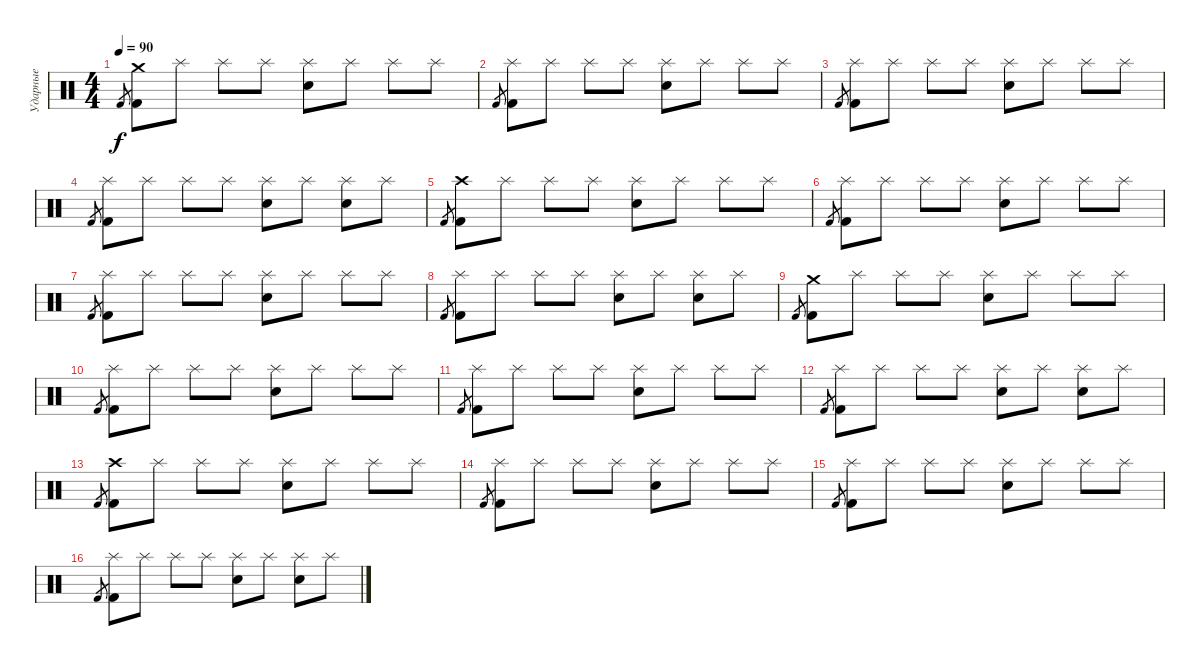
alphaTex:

\track ("Ударные" "Ударные") {instrument percussion}
\staff {score}
\articulation defaults
\ts (4 4)
\tempo 90
\clef neutral
\ks c "Kick (hit) 2".8{gr dy f}
("Crash medium (hit)" "Kick (hit) 2").8 "Splash (hit)".8 "Splash (hit)".8 "Splash (hit)".8 ("Splash (hit)" "Electric Snare (hit)").8 "Splash (hit)".8 "Splash (hit)".8 "Splash (hit)".8 |
"Kick (hit) 2".8{gr} ("Splash (hit)" "Kick (hit) 2").8 "Splash (hit)".8 "Splash (hit)".8 "Splash (hit)".8 ("Splash (hit)" "Electric Snare (hit)").8 "Splash (hit)".8 "Splash (hit)".8 "Splash (hit)".8 |
"Kick (hit) 2".8{gr} ("Splash (hit)" "Kick (hit) 2").8 "Splash (hit)".8 "Splash (hit)".8 "Splash (hit)".8 ("Splash (hit)" "Electric Snare (hit)").8 "Splash (hit)".8 "Splash (hit)".8 "Splash (hit)".8 |
"Kick (hit) 2".8{gr} ("Splash (hit)" "Kick (hit) 2").8 "Splash (hit)".8 "Splash (hit)".8 "Splash (hit)".8 ("Splash (hit)" "Electric Snare (hit)").8 "Splash (hit)".8 ("Splash (hit)" "Electric Snare (hit)").8 "Splash (hit)".8 |
"Kick (hit) 2".8{gr} ("Crash high (hit)" "Kick (hit) 2").8 "Splash (hit)".8 "Splash (hit)".8 "Splash (hit)".8 ("Splash (hit)" "Electric Snare (hit)").8 "Splash (hit)".8 "Splash (hit)".8 "Splash (hit)".8 |
"Kick (hit) 2".8{gr} ("Splash (hit)" "Kick (hit) 2").8 "Splash (hit)".8 "Splash (hit)".8 "Splash (hit)".8 ("Splash (hit)" "Electric Snare (hit)").8 "Splash (hit)".8 "Splash (hit)".8 "Splash (hit)".8 |
"Kick (hit) 2".8{gr} ("Splash (hit)" "Kick (hit) 2").8 "Splash (hit)".8 "Splash (hit)".8 "Splash (hit)".8 ("Splash (hit)" "Electric Snare (hit)").8 "Splash (hit)".8 "Splash (hit)".8 "Splash (hit)".8 |
"Kick (hit) 2".8{gr} ("Splash (hit)" "Kick (hit) 2").8 "Splash (hit)".8 "Splash (hit)".8 "Splash (hit)".8 ("Splash (hit)" "Electric Snare (hit)").8 "Splash (hit)".8 ("Splash (hit)" "Electric Snare (hit)").8 "Splash (hit)".8 |
"Kick (hit) 2".8{gr} ("Crash medium (hit)" "Kick (hit) 2").8 "Splash (hit)".8 "Splash (hit)".8 "Splash (hit)".8 ("Splash (hit)" "Electric Snare (hit)").8 "Splash (hit)".8 "Splash (hit)".8 "Splash (hit)".8 |
"Kick (hit) 2".8{gr} ("Splash (hit)" "Kick (hit) 2").8 "Splash (hit)".8 "Splash (hit)".8 "Splash (hit)".8 ("Splash (hit)" "Electric Snare (hit)").8 "Splash (hit)".8 "Splash (hit)".8 "Splash (hit)".8 |
"Kick (hit) 2".8{gr} ("Splash (hit)" "Kick (hit) 2").8 "Splash (hit)".8 "Splash (hit)".8 "Splash (hit)".8 ("Splash (hit)" "Electric Snare (hit)").8 "Splash (hit)".8 "Splash (hit)".8 "Splash (hit)".8 |
"Kick (hit) 2".8{gr} ("Splash (hit)" "Kick (hit) 2").8 "Splash (hit)".8 "Splash (hit)".8 "Splash (hit)".8 ("Splash (hit)" "Electric Snare (hit)").8 "Splash (hit)".8 ("Splash (hit)" "Electric Snare (hit)").8 "Splash (hit)".8 |
"Kick (hit) 2".8{gr} ("Crash high (hit)" "Kick (hit) 2").8 "Splash (hit)".8 "Splash (hit)".8 "Splash (hit)".8 ("Splash (hit)" "Electric Snare (hit)").8 "Splash (hit)".8 "Splash (hit)".8 "Splash (hit)".8 |
"Kick (hit) 2".8{gr} ("Splash (hit)" "Kick (hit) 2").8 "Splash (hit)".8 "Splash (hit)".8 "Splash (hit)".8 ("Splash (hit)" "Electric Snare (hit)").8 "Splash (hit)".8 "Splash (hit)".8 "Splash (hit)".8 |
"Kick (hit) 2".8{gr} ("Splash (hit)" "Kick (hit) 2").8 "Splash (hit)".8 "Splash (hit)".8 "Splash (hit)".8 ("Splash (hit)" "Electric Snare (hit)").8 "Splash (hit)".8 "Splash (hit)".8 "Splash (hit)".8 |
"Kick (hit) 2".8{gr} ("Splash (hit)" "Kick (hit) 2").8 "Splash (hit)".8 "Splash (hit)".8 "Splash (hit)".8 ("Splash (hit)" "Electric Snare (hit)").8 "Splash (hit)".8 ("Splash (hit)" "Electric Snare (hit)").8 "Splash (hit)".8
